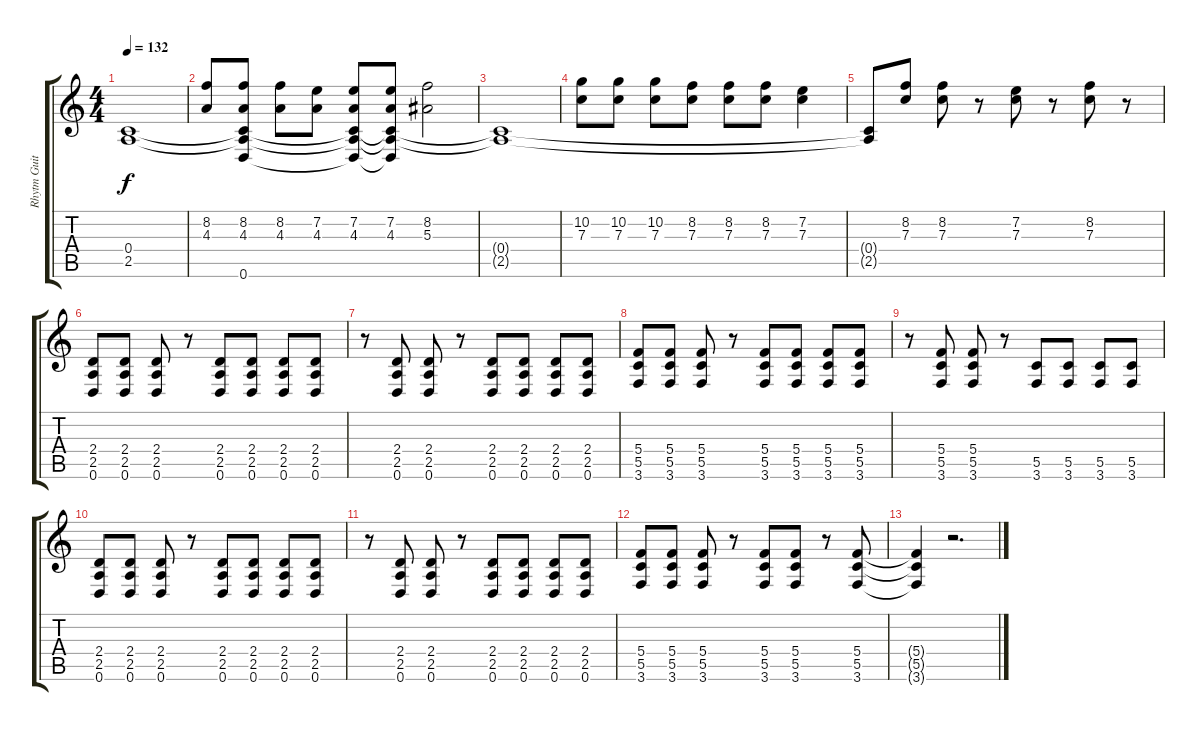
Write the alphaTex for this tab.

\track ("Rhytm Guitar" "Rhytm Guit") {instrument distortionguitar}
\staff {score tabs}
\tuning (D4 A3 F3 C3 G2 D2) {hide}
\ts (4 4)
\tempo 132
\clef g2
\ks c
(0.4{t} 2.5{t}).1{dy f} |
(8.2 4.3).8 (8.2 4.3 0.4{t} 2.5{t} 0.6{t}).8 (8.2 4.3).8 (7.2 4.3).8 (7.2 4.3 0.4{t} 2.5{t} 0.6{t}).8 (7.2 4.3 0.4{t} 2.5{t} 0.6{t}).8 (8.2 5.3).2 |
(0.4{t} 2.5{t}).1 |
(10.2 7.3).8 (10.2 7.3).8 (10.2 7.3).8 (8.2 7.3).8 (8.2 7.3).8 (8.2 7.3).8 (7.2 7.3).4 |
(0.4{t} 2.5{t}).8 (8.2 7.3).8 (8.2 7.3).8 r.8 (7.2 7.3).8 r.8 (8.2 7.3).8 r.8 |
(2.4 2.5 0.6).8 (2.4 2.5 0.6).8 (2.4 2.5 0.6).8 r.8 (2.4 2.5 0.6).8 (2.4 2.5 0.6).8 (2.4 2.5 0.6).8 (2.4 2.5 0.6).8 |
r.8 (2.4 2.5 0.6).8 (2.4 2.5 0.6).8 r.8 (2.4 2.5 0.6).8 (2.4 2.5 0.6).8 (2.4 2.5 0.6).8 (2.4 2.5 0.6).8 |
(5.4 5.5 3.6).8 (5.4 5.5 3.6).8 (5.4 5.5 3.6).8 r.8 (5.4 5.5 3.6).8 (5.4 5.5 3.6).8 (5.4 5.5 3.6).8 (5.4 5.5 3.6).8 |
r.8 (5.4 5.5 3.6).8 (5.4 5.5 3.6).8 r.8 (5.5 3.6).8 (5.5 3.6).8 (5.5 3.6).8 (5.5 3.6).8 |
(2.4 2.5 0.6).8 (2.4 2.5 0.6).8 (2.4 2.5 0.6).8 r.8 (2.4 2.5 0.6).8 (2.4 2.5 0.6).8 (2.4 2.5 0.6).8 (2.4 2.5 0.6).8 |
r.8 (2.4 2.5 0.6).8 (2.4 2.5 0.6).8 r.8 (2.4 2.5 0.6).8 (2.4 2.5 0.6).8 (2.4 2.5 0.6).8 (2.4 2.5 0.6).8 |
(5.4 5.5 3.6).8 (5.4 5.5 3.6).8 (5.4 5.5 3.6).8 r.8 (5.4 5.5 3.6).8 (5.4 5.5 3.6).8 r.8 (5.4 5.5 3.6).8 |
(5.4{t} 5.5{t} 3.6{t}).4 r.2{d}
